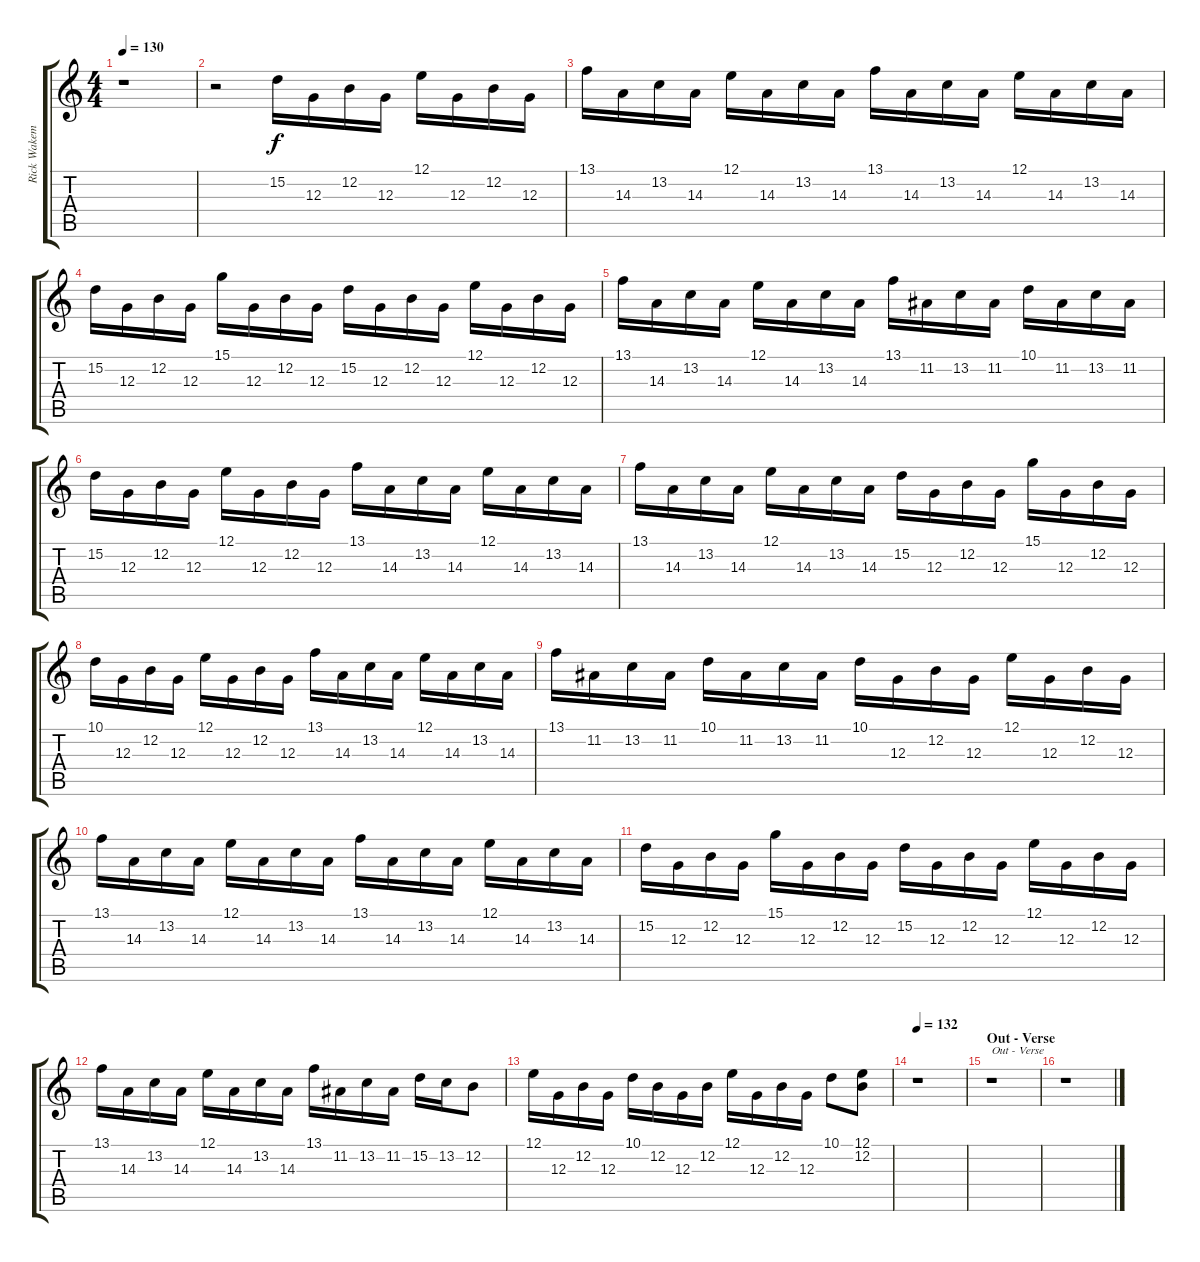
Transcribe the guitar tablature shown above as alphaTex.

\track ("Rick Wakeman 1" "Rick Wakem") {instrument rockorgan}
\staff {score tabs}
\tuning (E4 B3 G3 D3 A2 E2) {hide}
\ts (4 4)
\tempo 130
\clef g2
\ks c
r.1{dy f} |
r.2 15.2.16 12.3.16 12.2.16 12.3.16 12.1.16 12.3.16 12.2.16 12.3.16 |
13.1.16 14.3.16 13.2.16 14.3.16 12.1.16 14.3.16 13.2.16 14.3.16 13.1.16 14.3.16 13.2.16 14.3.16 12.1.16 14.3.16 13.2.16 14.3.16 |
15.2.16 12.3.16 12.2.16 12.3.16 15.1.16 12.3.16 12.2.16 12.3.16 15.2.16 12.3.16 12.2.16 12.3.16 12.1.16 12.3.16 12.2.16 12.3.16 |
13.1.16 14.3.16 13.2.16 14.3.16 12.1.16 14.3.16 13.2.16 14.3.16 13.1.16 11.2.16 13.2.16 11.2.16 10.1.16 11.2.16 13.2.16 11.2.16 |
15.2.16 12.3.16 12.2.16 12.3.16 12.1.16 12.3.16 12.2.16 12.3.16 13.1.16 14.3.16 13.2.16 14.3.16 12.1.16 14.3.16 13.2.16 14.3.16 |
13.1.16 14.3.16 13.2.16 14.3.16 12.1.16 14.3.16 13.2.16 14.3.16 15.2.16 12.3.16 12.2.16 12.3.16 15.1.16 12.3.16 12.2.16 12.3.16 |
10.1.16 12.3.16 12.2.16 12.3.16 12.1.16 12.3.16 12.2.16 12.3.16 13.1.16 14.3.16 13.2.16 14.3.16 12.1.16 14.3.16 13.2.16 14.3.16 |
13.1.16 11.2.16 13.2.16 11.2.16 10.1.16 11.2.16 13.2.16 11.2.16 10.1.16 12.3.16 12.2.16 12.3.16 12.1.16 12.3.16 12.2.16 12.3.16 |
13.1.16 14.3.16 13.2.16 14.3.16 12.1.16 14.3.16 13.2.16 14.3.16 13.1.16 14.3.16 13.2.16 14.3.16 12.1.16 14.3.16 13.2.16 14.3.16 |
15.2.16 12.3.16 12.2.16 12.3.16 15.1.16 12.3.16 12.2.16 12.3.16 15.2.16 12.3.16 12.2.16 12.3.16 12.1.16 12.3.16 12.2.16 12.3.16 |
13.1.16 14.3.16 13.2.16 14.3.16 12.1.16 14.3.16 13.2.16 14.3.16 13.1.16 11.2.16 13.2.16 11.2.16 15.2.16 13.2.16 12.2.8 |
12.1.16 12.3.16 12.2.16 12.3.16 10.1.16 12.2.16 12.3.16 12.2.16 12.1.16 12.3.16 12.2.16 12.3.16 10.1.8 (12.1 12.2).8 |
\tempo 132
r.1 |
\section ("" "Out - Verse")
r.1{txt "Out - Verse"} |
r.1
